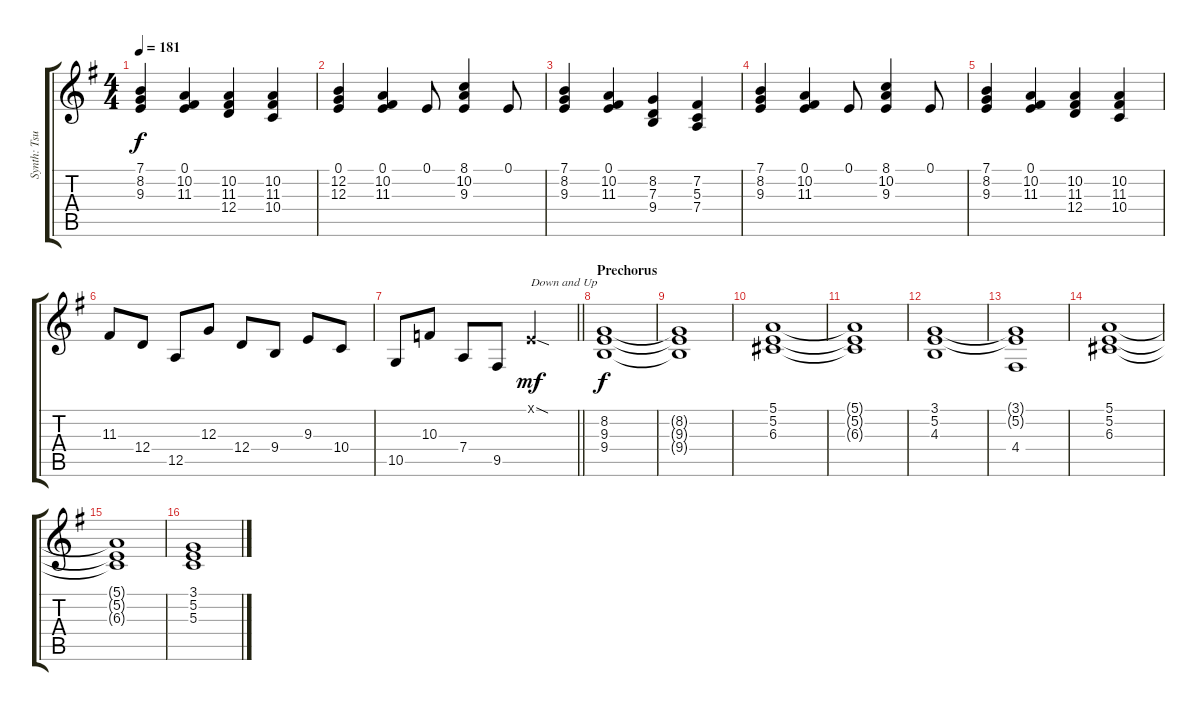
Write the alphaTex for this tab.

\track ("Synth: Tsumugi Kotobuki" "Synth: Tsu") {instrument pad8sweep}
\staff {score tabs}
\tuning (E4 B3 G3 D3 A2 E2) {hide}
\ts (4 4)
\tempo 181
\clef g2
\ks g
(7.1 8.2 9.3).4{dy f} (0.1 10.2 11.3).4 (10.2 11.3 12.4).4 (10.2 11.3 10.4).4 |
(0.1 12.2 12.3).4 (0.1 10.2 11.3).4 0.1.8 (8.1 10.2 9.3).4 0.1.8 |
(7.1 8.2 9.3).4 (0.1 10.2 11.3).4 (8.2 7.3 9.4).4 (7.2 5.3 7.4).4 |
(7.1 8.2 9.3).4 (0.1 10.2 11.3).4 0.1.8 (8.1 10.2 9.3).4 0.1.8 |
(7.1 8.2 9.3).4 (0.1 10.2 11.3).4 (10.2 11.3 12.4).4 (10.2 11.3 10.4).4 |
11.3.8 12.4.8 12.5.8 12.3.8 12.4.8 9.4.8 9.3.8 10.4.8 |
\barLineRight lightlight
10.5.8 10.3.8 7.4.8 9.5.8 0.1{sod x}.2{txt "Down and Up" dy mf} |
\section ("" "Prechorus")
(8.2 9.3 9.4).1{dy f} |
(8.2{t} 9.3{t} 9.4{t}).1 |
(5.1 5.2 6.3).1 |
(5.1{t} 5.2{t} 6.3{t}).1 |
(3.1 5.2 4.3).1 |
(3.1{t} 5.2{t} 4.4).1 |
(5.1 5.2 6.3).1 |
(5.1{t} 5.2{t} 6.3{t}).1 |
(3.1 5.2 5.3).1
